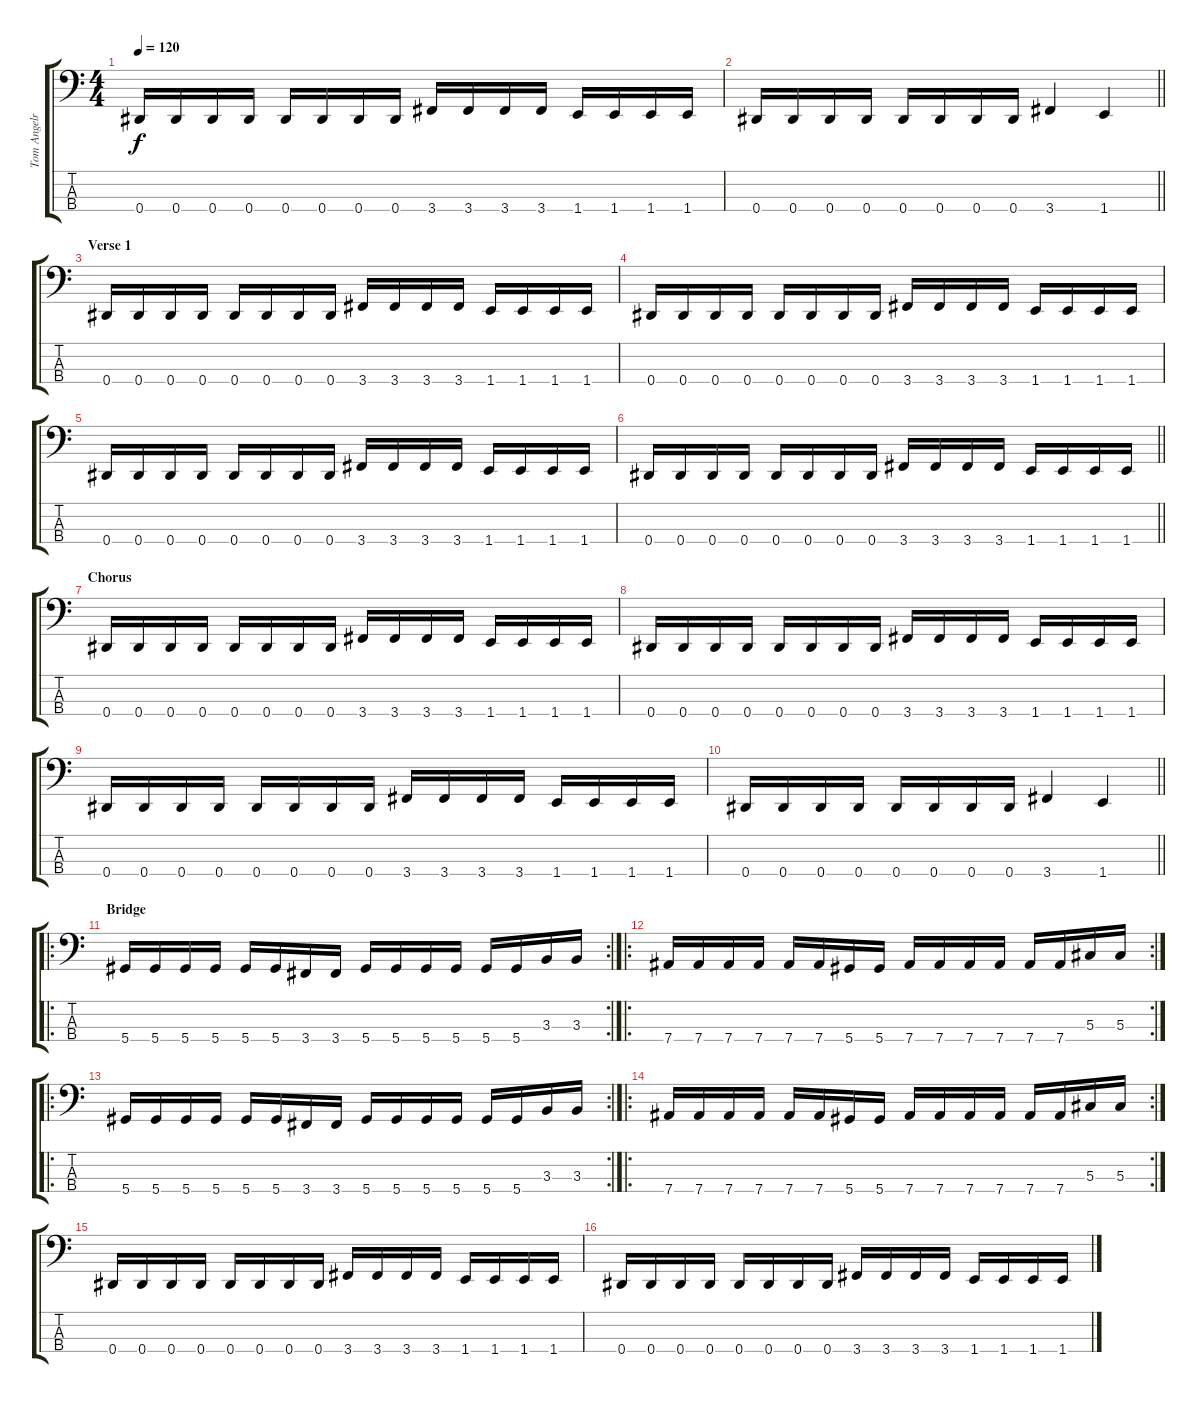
\track ("Tom Angelripper" "Tom Angelr") {instrument electricbasspick}
\staff {score tabs}
\tuning (Gb2 Db2 Ab1 Eb1) {hide}
\ts (4 4)
\tempo 120
\clef f4
\ks c
0.4.16{dy f} 0.4.16 0.4.16 0.4.16 0.4.16 0.4.16 0.4.16 0.4.16 3.4.16 3.4.16 3.4.16 3.4.16 1.4.16 1.4.16 1.4.16 1.4.16 |
\barLineRight lightlight
0.4.16 0.4.16 0.4.16 0.4.16 0.4.16 0.4.16 0.4.16 0.4.16 3.4.4 1.4.4 |
\section ("" "Verse 1")
0.4.16 0.4.16 0.4.16 0.4.16 0.4.16 0.4.16 0.4.16 0.4.16 3.4.16 3.4.16 3.4.16 3.4.16 1.4.16 1.4.16 1.4.16 1.4.16 |
0.4.16 0.4.16 0.4.16 0.4.16 0.4.16 0.4.16 0.4.16 0.4.16 3.4.16 3.4.16 3.4.16 3.4.16 1.4.16 1.4.16 1.4.16 1.4.16 |
0.4.16 0.4.16 0.4.16 0.4.16 0.4.16 0.4.16 0.4.16 0.4.16 3.4.16 3.4.16 3.4.16 3.4.16 1.4.16 1.4.16 1.4.16 1.4.16 |
\barLineRight lightlight
0.4.16 0.4.16 0.4.16 0.4.16 0.4.16 0.4.16 0.4.16 0.4.16 3.4.16 3.4.16 3.4.16 3.4.16 1.4.16 1.4.16 1.4.16 1.4.16 |
\section ("" "Chorus")
0.4.16 0.4.16 0.4.16 0.4.16 0.4.16 0.4.16 0.4.16 0.4.16 3.4.16 3.4.16 3.4.16 3.4.16 1.4.16 1.4.16 1.4.16 1.4.16 |
0.4.16 0.4.16 0.4.16 0.4.16 0.4.16 0.4.16 0.4.16 0.4.16 3.4.16 3.4.16 3.4.16 3.4.16 1.4.16 1.4.16 1.4.16 1.4.16 |
0.4.16 0.4.16 0.4.16 0.4.16 0.4.16 0.4.16 0.4.16 0.4.16 3.4.16 3.4.16 3.4.16 3.4.16 1.4.16 1.4.16 1.4.16 1.4.16 |
\barLineRight lightlight
0.4.16 0.4.16 0.4.16 0.4.16 0.4.16 0.4.16 0.4.16 0.4.16 3.4.4 1.4.4 |
\ro
\rc 2
\section ("" "Bridge")
5.4.16 5.4.16 5.4.16 5.4.16 5.4.16 5.4.16 3.4.16 3.4.16 5.4.16 5.4.16 5.4.16 5.4.16 5.4.16 5.4.16 3.3.16 3.3.16 |
\ro
\rc 2
7.4.16 7.4.16 7.4.16 7.4.16 7.4.16 7.4.16 5.4.16 5.4.16 7.4.16 7.4.16 7.4.16 7.4.16 7.4.16 7.4.16 5.3.16 5.3.16 |
\ro
\rc 2
5.4.16 5.4.16 5.4.16 5.4.16 5.4.16 5.4.16 3.4.16 3.4.16 5.4.16 5.4.16 5.4.16 5.4.16 5.4.16 5.4.16 3.3.16 3.3.16 |
\ro
\rc 2
7.4.16 7.4.16 7.4.16 7.4.16 7.4.16 7.4.16 5.4.16 5.4.16 7.4.16 7.4.16 7.4.16 7.4.16 7.4.16 7.4.16 5.3.16 5.3.16 |
0.4.16 0.4.16 0.4.16 0.4.16 0.4.16 0.4.16 0.4.16 0.4.16 3.4.16 3.4.16 3.4.16 3.4.16 1.4.16 1.4.16 1.4.16 1.4.16 |
0.4.16 0.4.16 0.4.16 0.4.16 0.4.16 0.4.16 0.4.16 0.4.16 3.4.16 3.4.16 3.4.16 3.4.16 1.4.16 1.4.16 1.4.16 1.4.16
